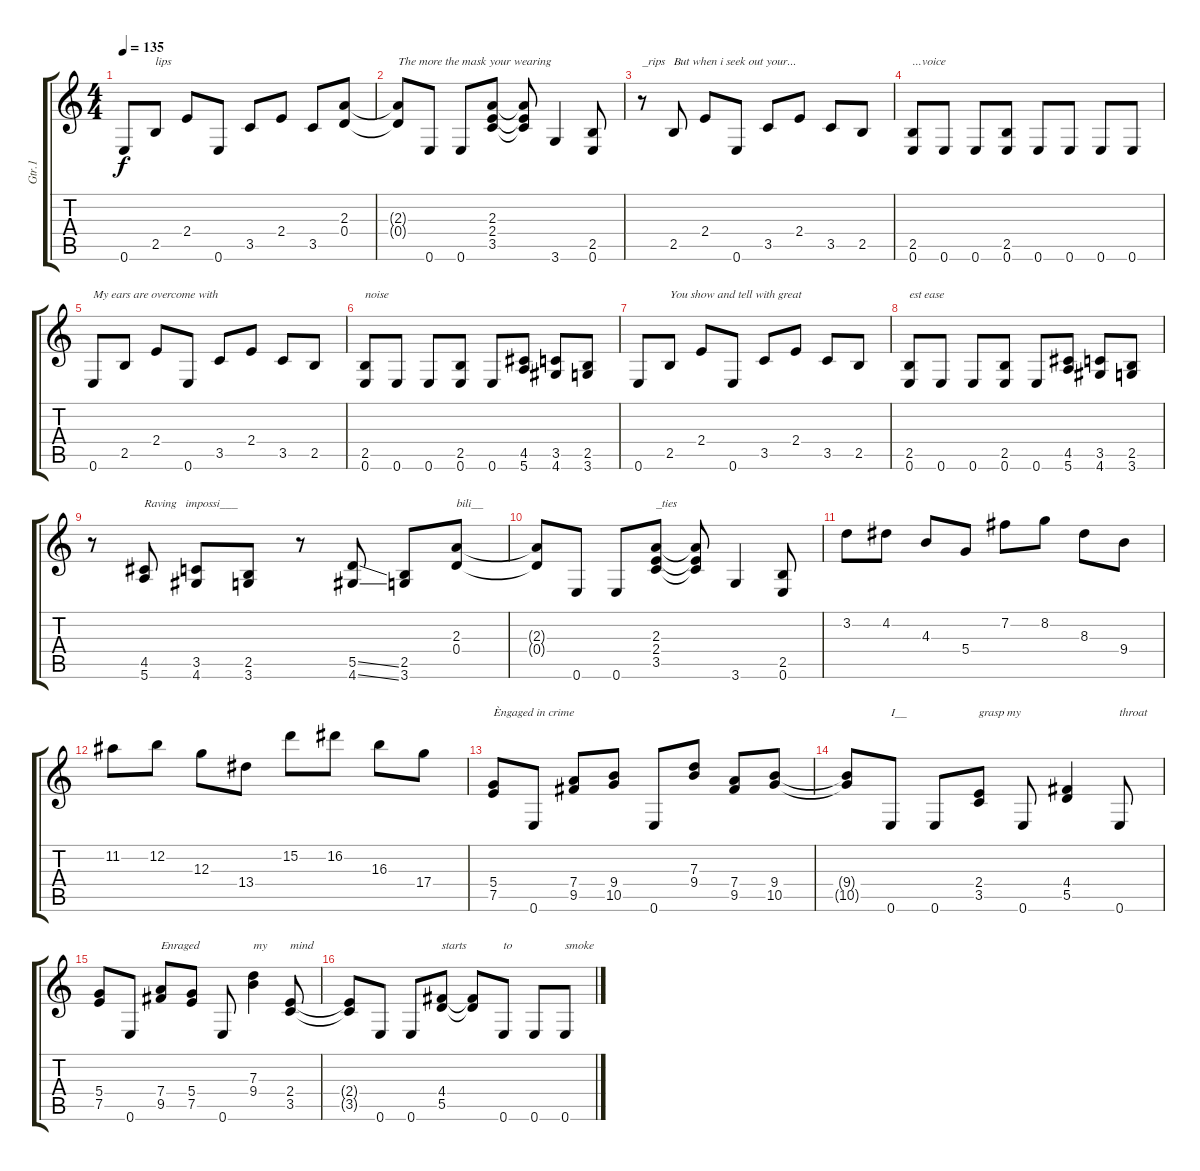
\track ("Gtr.1" "Gtr.1") {instrument distortionguitar}
\staff {score tabs}
\tuning (E4 B3 G3 D3 A2 E2) {hide}
\ts (4 4)
\tempo 135
\clef g2
\ks c
0.6.8{dy f} 2.5.8{txt "lips"} 2.4.8 0.6.8 3.5.8 2.4.8 3.5.8 (2.3 0.4).8 |
(2.3{t} 0.4{t}).8{txt "The more the mask your wearing"} 0.6.8 0.6.8 (2.3 2.4 3.5).8 (2.3{t} 2.4{t} 3.5{t}).8 3.6.4 (2.5 0.6).8 |
r.8{txt "_rips"} 2.5.8{txt "But when i seek out your..."} 2.4.8 0.6.8 3.5.8 2.4.8 3.5.8 2.5.8 |
(2.5 0.6).8{txt "...voice"} 0.6.8 0.6.8 (2.5 0.6).8 0.6.8 0.6.8 0.6.8 0.6.8 |
0.6.8{txt "My ears are overcome with"} 2.5.8 2.4.8 0.6.8 3.5.8 2.4.8 3.5.8 2.5.8 |
(2.5 0.6).8{txt "noise"} 0.6.8 0.6.8 (2.5 0.6).8 0.6.8 (4.5 5.6).8 (3.5 4.6).8 (2.5 3.6).8 |
0.6.8 2.5.8{txt "You show and tell with great"} 2.4.8 0.6.8 3.5.8 2.4.8 3.5.8 2.5.8 |
(2.5 0.6).8{txt "est ease"} 0.6.8 0.6.8 (2.5 0.6).8 0.6.8 (4.5 5.6).8 (3.5 4.6).8 (2.5 3.6).8 |
r.8 (4.5 5.6).8{txt "Raving   impossi___"} (3.5 4.6).8 (2.5 3.6).8 r.8 (5.5{ss} 4.6{ss}).8 (2.5 3.6).8 (2.3 0.4).8{txt "bili__"} |
(2.3{t} 0.4{t}).8 0.6.8 0.6.8 (2.3 2.4 3.5).8{txt "_ties"} (2.3{t} 2.4{t} 3.5{t}).8 3.6.4 (2.5 0.6).8 |
3.2.8 4.2.8 4.3.8 5.4.8 7.2.8 8.2.8 8.3.8 9.4.8 |
11.2.8 12.2.8 12.3.8 13.4.8 15.2.8 16.2.8 16.3.8 17.4.8 |
(5.4 7.5).8{txt "Èngaged in crime"} 0.6.8 (7.4 9.5).8 (9.4 10.5).8 0.6.8 (7.3 9.4).8 (7.4 9.5).8 (9.4 10.5).8 |
(9.4{t} 10.5{t}).8 0.6.8{txt "I__"} 0.6.8 (2.4 3.5).8{txt "grasp my"} 0.6.8 (4.4 5.5).4 0.6.8{txt "throat"} |
(5.4 7.5).8 0.6.8 (7.4 9.5).8{txt "Enraged"} (5.4 7.5).8 0.6.8 (7.3 9.4).4{txt "my"} (2.4 3.5).8{txt "mind"} |
(2.4{t} 3.5{t}).8 0.6.8 0.6.8 (4.4 5.5).8{txt "starts"} (4.4{t} 5.5{t}).8 0.6.8{txt "to"} 0.6.8 0.6.8{txt "smoke"}
